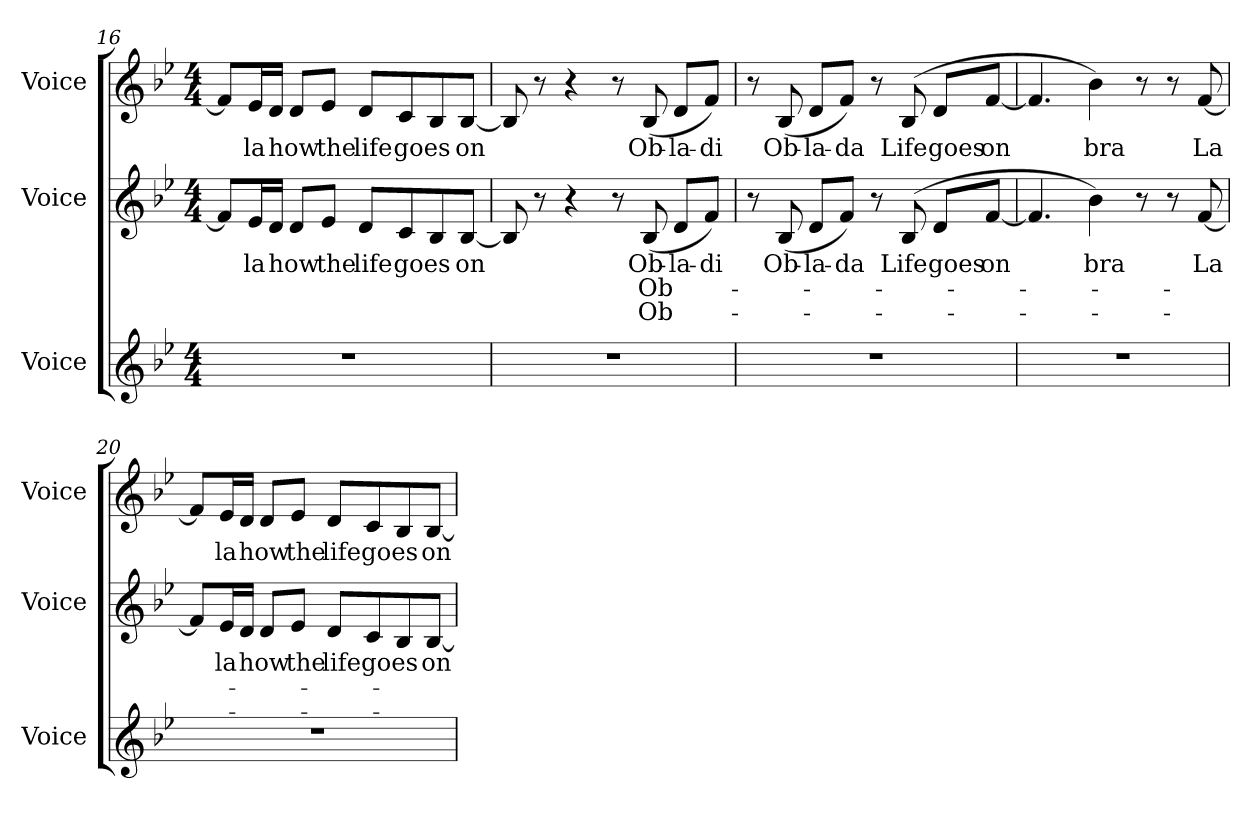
**kern	**kern	**text	**text	**text	**kern	**text
*part3	*part2	*part2	*part2	*part2	*part1	*part1
*staff3	*staff2	*staff2	*staff2	*staff2	*staff1	*staff1
*I"Voice	*I"Voice	*	*	*	*I"Voice	*
*I'Voice	*I'Voice	*	*	*	*I'Voice	*
!!LO:LB:g=z
*clefG2	*clefG2	*	*	*	*clefG2	*
*k[b-e-]	*k[b-e-]	*	*	*	*k[b-e-]	*
*B-:	*B-:	*	*	*	*B-:	*
*M4/4	*M4/4	*	*	*	*M4/4	*
=16	=16	=16	=16	=16	=16	=16
1r	8fi/L]	.	.	.	8fi/L]	.
!	!	!LO:LY:b:color=#000000	!	!	!	!
!	!	!	!	!	!	!LO:LY:b:color=#000000
.	16e-i/L	la	.	.	16e-i/L	la
.	16di/JJ	.	.	.	16di/JJ	.
!	!	!LO:LY:b:color=#000000	!	!	!	!
!	!	!	!	!	!	!LO:LY:b:color=#000000
.	8di/L	how	.	.	8di/L	how
!	!	!LO:LY:b:color=#000000	!	!	!	!
!	!	!	!	!	!	!LO:LY:b:color=#000000
.	8e-i/J	the	.	.	8e-i/J	the
!	!	!LO:LY:b:color=#000000	!	!	!	!
!	!	!	!	!	!	!LO:LY:b:color=#000000
.	8di/L	life	.	.	8di/L	life
!	!	!LO:LY:b:color=#000000	!	!	!	!
!	!	!	!	!	!	!LO:LY:b:color=#000000
.	8ci/	goes	.	.	8ci/	goes
.	8B-i/	.	.	.	8B-i/	.
!	!	!LO:LY:b:color=#000000	!	!	!	!
!	!	!	!	!	!	!LO:LY:b:color=#000000
.	[8B-i/J	on	.	.	[8B-i/J	on
=17	=17	=17	=17	=17	=17	=17
1r	8B-i/]	.	.	.	8B-i/]	.
.	8r	.	.	.	8r	.
.	4r	.	.	.	4r	.
.	8r	.	.	.	8r	.
!	!	!LO:LY:b:color=#000000	!LO:LY:b:color=#000000	!LO:LY:b:color=#000000	!	!
!	!	!	!	!	!	!LO:LY:b:color=#000000
.	(8B-i/	Ob-	-Ob-	-Ob-	(8B-i/	Ob-
!	!	!LO:LY:b:color=#000000	!	!	!	!
!	!	!	!	!	!	!LO:LY:b:color=#000000
.	8di/L	-la-	.	.	8di/L	-la-
!	!	!LO:LY:b:color=#000000	!	!	!	!
!	!	!	!	!	!	!LO:LY:b:color=#000000
.	8fi/J)	-di	.	.	8fi/J)	-di
=18	=18	=18	=18	=18	=18	=18
1r	8r	.	.	.	8r	.
!	!	!LO:LY:b:color=#000000	!	!	!	!
!	!	!	!	!	!	!LO:LY:b:color=#000000
.	(8B-i/	Ob-	.	.	(8B-i/	Ob-
!	!	!LO:LY:b:color=#000000	!	!	!	!
!	!	!	!	!	!	!LO:LY:b:color=#000000
.	8di/L	-la-	.	.	8di/L	-la-
!	!	!LO:LY:b:color=#000000	!	!	!	!
!	!	!	!	!	!	!LO:LY:b:color=#000000
.	8fi/J)	-da	.	.	8fi/J)	-da
.	8r	.	.	.	8r	.
!	!	!LO:LY:b:color=#000000	!	!	!	!
!	!	!	!	!	!	!LO:LY:b:color=#000000
.	(8B-i/	Life	.	.	(8B-i/	Life
!	!	!LO:LY:b:color=#000000	!	!	!	!
!	!	!	!	!	!	!LO:LY:b:color=#000000
.	8di/L	goes	.	.	8di/L	goes
!	!	!LO:LY:b:color=#000000	!	!	!	!
!	!	!	!	!	!	!LO:LY:b:color=#000000
.	[8fi/J	on	.	.	[8fi/J	on
=19	=19	=19	=19	=19	=19	=19
1r	4.fi/]	.	.	.	4.fi/]	.
!	!	!LO:LY:b:color=#000000	!	!	!	!
!	!	!	!	!	!	!LO:LY:b:color=#000000
.	4b-i\)	bra	.	.	4b-i\)	bra
.	8r	.	.	.	8r	.
.	8r	.	.	.	8r	.
!	!	!LO:LY:b:color=#000000	!	!	!	!
!	!	!	!	!	!	!LO:LY:b:color=#000000
.	[8fi/	La	.	.	[8fi/	La
=20	=20	=20	=20	=20	=20	=20
1r	8fi/L]	.	.	.	8fi/L]	.
!	!	!LO:LY:b:color=#000000	!	!	!	!
!	!	!	!	!	!	!LO:LY:b:color=#000000
.	16e-i/L	la	.	.	16e-i/L	la
.	16di/JJ	.	.	.	16di/JJ	.
!	!	!LO:LY:b:color=#000000	!	!	!	!
!	!	!	!	!	!	!LO:LY:b:color=#000000
.	8di/L	how	.	.	8di/L	how
!	!	!LO:LY:b:color=#000000	!	!	!	!
!	!	!	!	!	!	!LO:LY:b:color=#000000
.	8e-i/J	the	.	.	8e-i/J	the
!	!	!LO:LY:b:color=#000000	!	!	!	!
!	!	!	!	!	!	!LO:LY:b:color=#000000
.	8di/L	life	.	.	8di/L	life
!	!	!LO:LY:b:color=#000000	!	!	!	!
!	!	!	!	!	!	!LO:LY:b:color=#000000
.	8ci/	goes	.	.	8ci/	goes
.	8B-i/	.	.	.	8B-i/	.
!	!	!LO:LY:b:color=#000000	!	!	!	!
!	!	!	!	!	!	!LO:LY:b:color=#000000
.	[8B-i/J	on	.	.	[8B-i/J	on
=	=	=	=	=	=	=
*-	*-	*-	*-	*-	*-	*-
